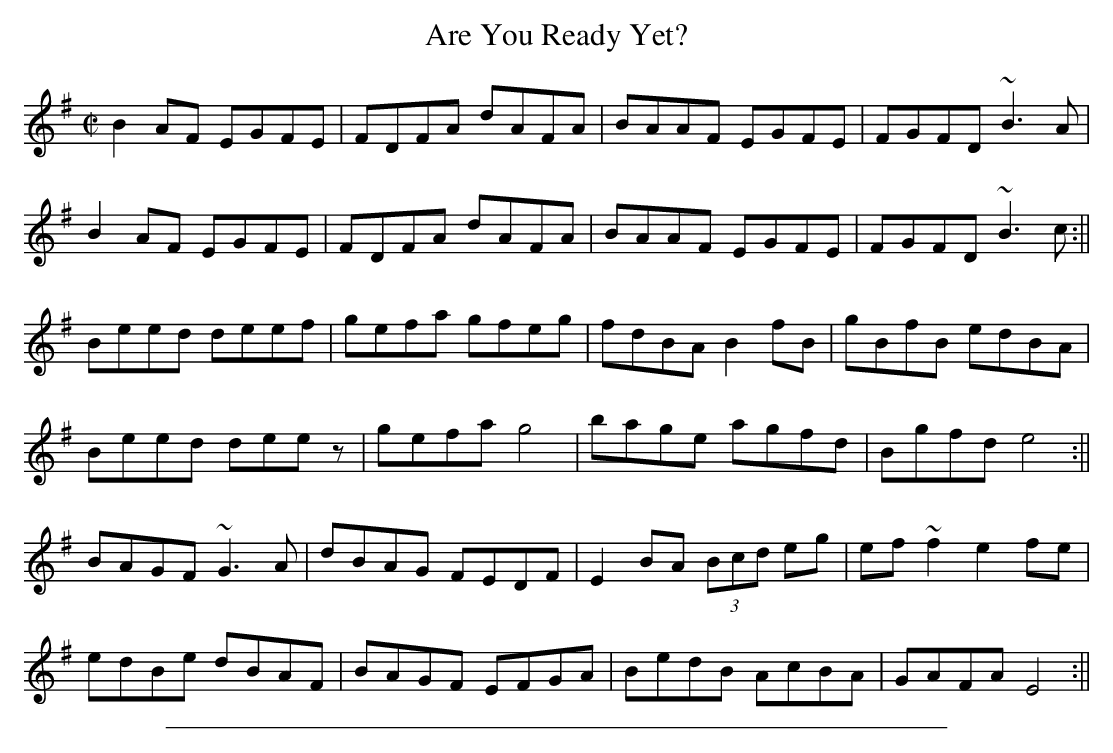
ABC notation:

X:1
T: Are You Ready Yet?
M:C|
L:1/8
K:Em
B2AF EGFE | FDFA dAFA | BAAF EGFE | FGFD ~B3A |
B2AF EGFE | FDFA dAFA | BAAF EGFE | FGFD ~B3c :||
Beed deef | gefa gfeg | fdBA B2fB | gBfB edBA |
Beed deez | gefa g4 | bage agfd | Bgfd e4 :||
BAGF ~G3A | dBAG FEDF | E2BA (3Bcd eg | ef~f2 e2fe |
edBe dBAF | BAGF EFGA | BedB AcBA | GAFA E4 :||
